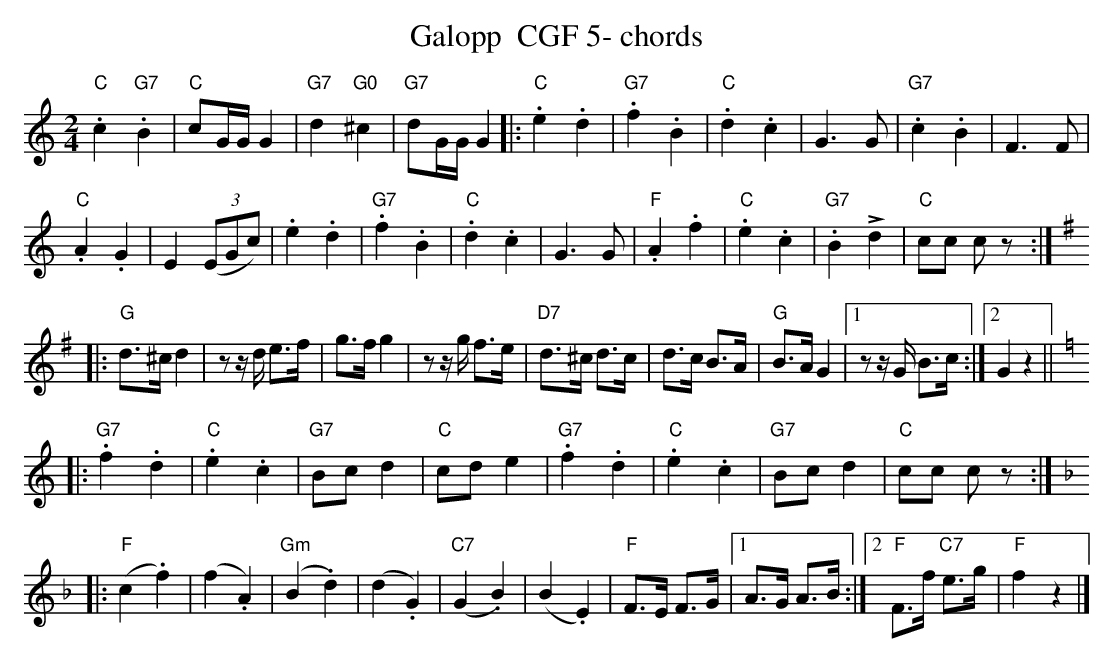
X:1
T:Galopp  CGF 5- chords
M:2/4
L:1/8
K:Cmaj%%MIDI gchordon
"C".c2"G7".B2 | "C"cG/2G/2 G2 | "G7"d2"G0"^c2 | "G7"dG/2G/2G2 |: "C".e2.d2 | "G7".f2.B2 | "C".d2.c2 | G3G | "G7".c2.B2 | F3F |
"C".A2.G2 | E2 ((3EGc) | .e2.d2 | "G7".f2.B2 | "C".d2.c2 | G3G | "F".A2.f2 | "C".e2.c2 | "G7".B2!>!d2 | "C"cc cz :: [K:Gmaj]
"G"d>^cd2 | zz/2d/2 e>f | g>fg2 | zz/2g/2 f>e | "D7"d>^c d>c | d>c B>A | "G"B>AG2 |1 zz/2G/2 B>c :|2 G2z2 || [K:Cmaj]
|: "G7".f2.d2 | "C".e2.c2 | "G7"Bcd2 | "C"cde2 | "G7".f2.d2 | "C".e2.c2 | "G7"Bcd2 | "C"cc cz :: [K:Fmaj]
"F"(c2.f2) | (f2.A2) | "Gm"(B2.d2) | (d2.G2) | "C7"(G2.B2) | (B2.E2) | "F"F>E F>G |1 A>G A>B :|2 "F"F>f "C7"e>g | "F"f2z2 |]
